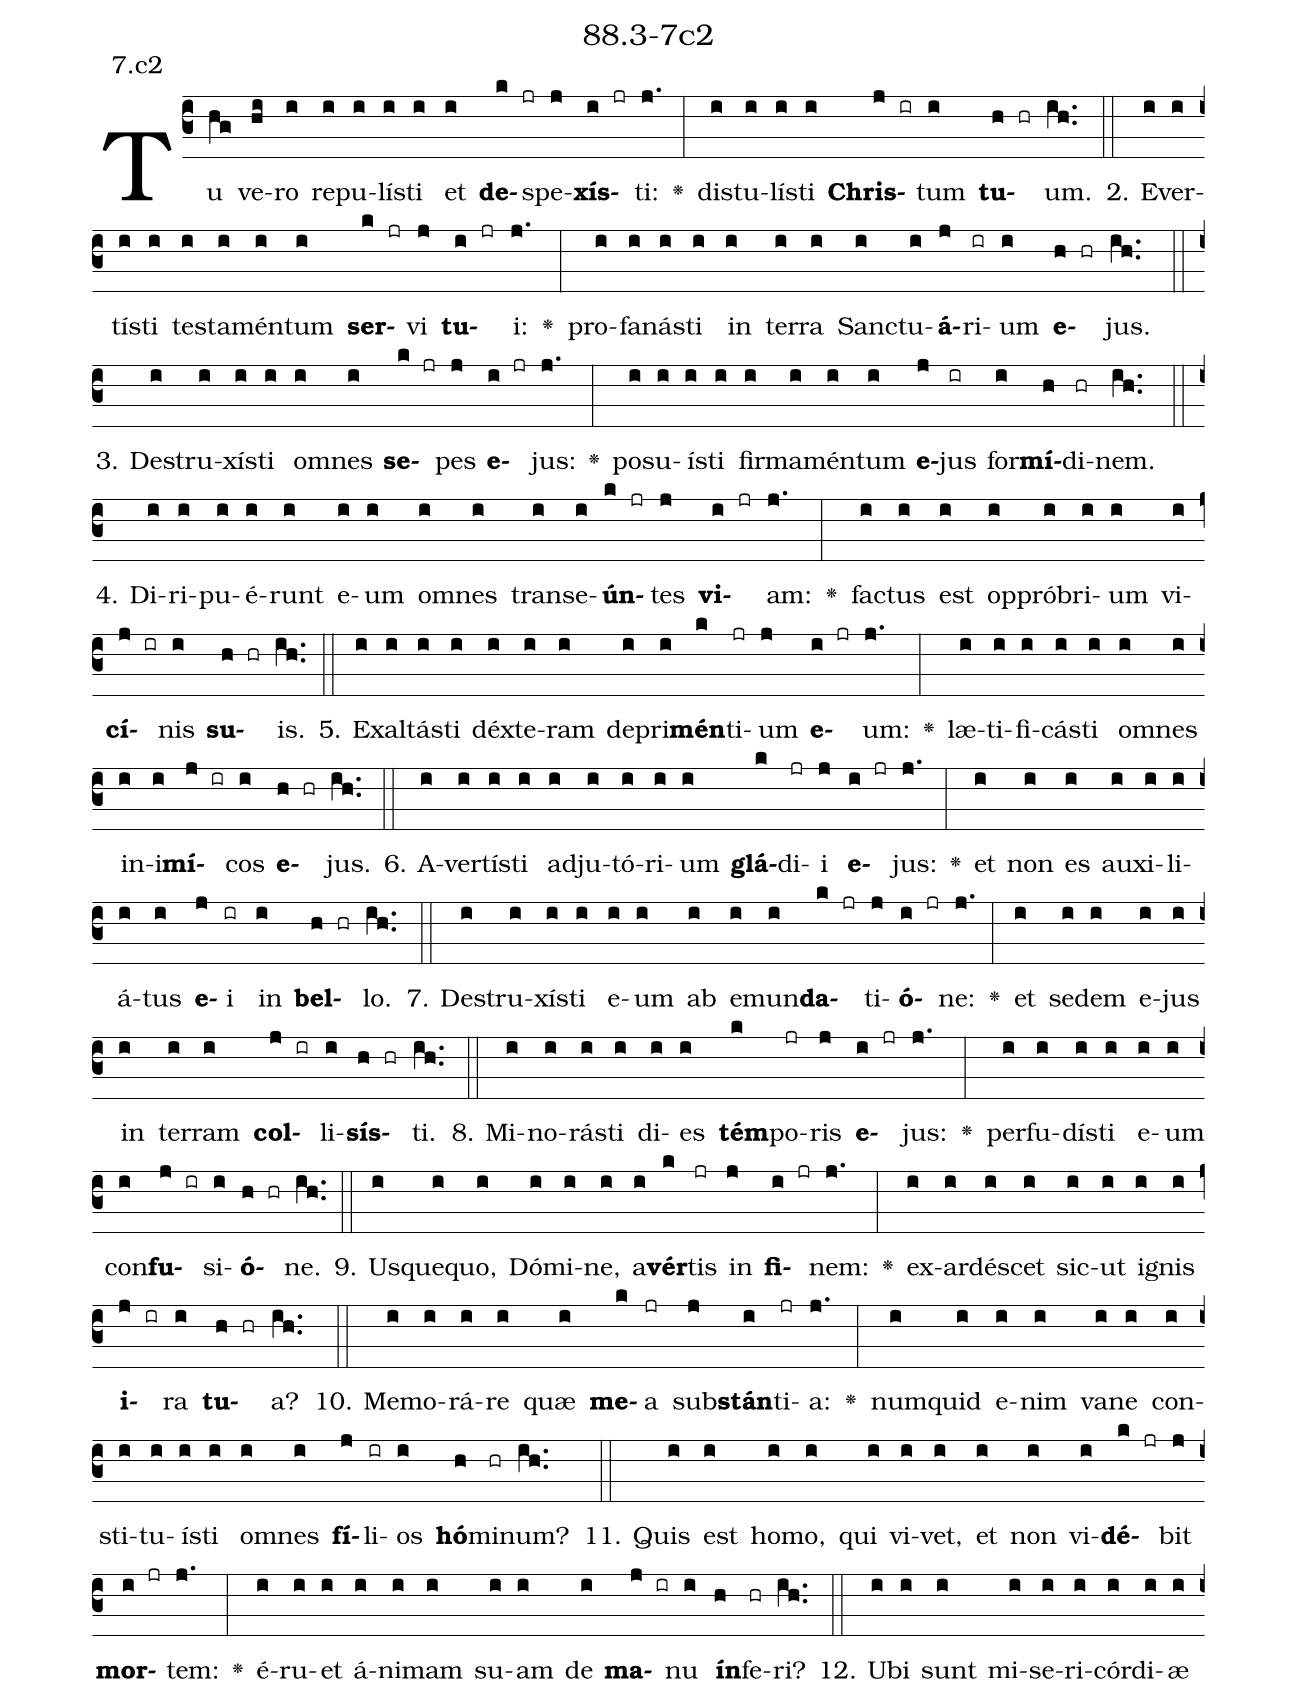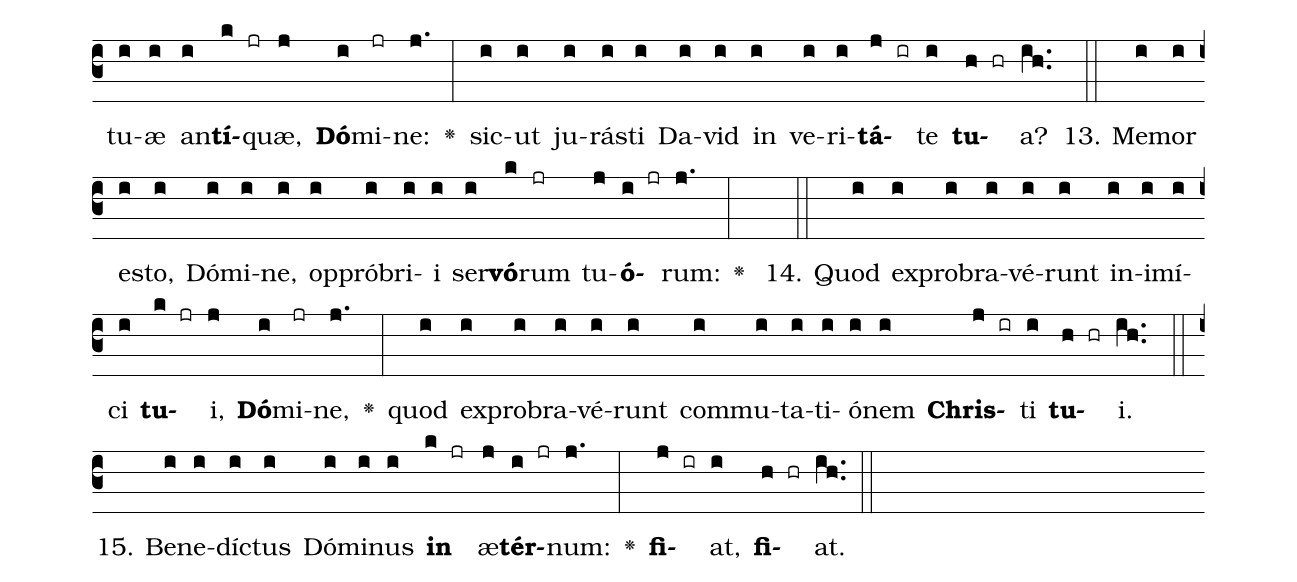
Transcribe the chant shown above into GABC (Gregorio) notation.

name: 88.3-7c2;
annotation: 7.c2;
%%
(c3)Tu(hg) ve(hi)ro(i) re(i)pu(i)lís(i)ti(i) et(i) <b>de</b>(k jr)spe(j)<b>xís</b>(i jr)ti:(j.) <v>\greheightstar</v>(:) dis(i)tu(i)lís(i)ti(i) <b>Chris</b>(j ir)tum(i) <b>tu</b>(h hr)um.(ih..) (::)
2. E(i)ver(i)tís(i)ti(i) tes(i)ta(i)mén(i)tum(i) <b>ser</b>(k jr)vi(j) <b>tu</b>(i jr)i:(j.) <v>\greheightstar</v>(:) pro(i)fa(i)nás(i)ti(i) in(i) ter(i)ra(i) Sanc(i)tu(i)<b>á</b>(j)ri(ir)um(i) <b>e</b>(h hr)jus.(ih..) (::)
3. De(i)stru(i)xís(i)ti(i) om(i)nes(i) <b>se</b>(k jr)pes(j) <b>e</b>(i jr)jus:(j.) <v>\greheightstar</v>(:) po(i)su(i)ís(i)ti(i) fir(i)ma(i)mén(i)tum(i) <b>e</b>(j)jus(ir) for(i)<b>mí</b>(h)di(hr)nem.(ih..) (::)
4. Di(i)ri(i)pu(i)é(i)runt(i) e(i)um(i) om(i)nes(i) trans(i)e(i)<b>ún</b>(k jr)tes(j) <b>vi</b>(i jr)am:(j.) <v>\greheightstar</v>(:) fac(i)tus(i) est(i) op(i)pró(i)bri(i)um(i) vi(i)<b>cí</b>(j ir)nis(i) <b>su</b>(h hr)is.(ih..) (::)
5. Ex(i)al(i)tás(i)ti(i) déx(i)te(i)ram(i) de(i)pri(i)<b>mén</b>(k)ti(jr)um(j) <b>e</b>(i jr)um:(j.) <v>\greheightstar</v>(:) læ(i)ti(i)fi(i)cás(i)ti(i) om(i)nes(i) in(i)i(i)<b>mí</b>(j ir)cos(i) <b>e</b>(h hr)jus.(ih..) (::)
6. A(i)ver(i)tís(i)ti(i) ad(i)ju(i)tó(i)ri(i)um(i) <b>glá</b>(k)di(jr)i(j) <b>e</b>(i jr)jus:(j.) <v>\greheightstar</v>(:) et(i) non(i) es(i) au(i)xi(i)li(i)á(i)tus(i) <b>e</b>(j)i(ir) in(i) <b>bel</b>(h hr)lo.(ih..) (::)
7. De(i)stru(i)xís(i)ti(i) e(i)um(i) ab(i) e(i)mun(i)<b>da</b>(k jr)ti(j)<b>ó</b>(i jr)ne:(j.) <v>\greheightstar</v>(:) et(i) se(i)dem(i) e(i)jus(i) in(i) ter(i)ram(i) <b>col</b>(j ir)li(i)<b>sís</b>(h hr)ti.(ih..) (::)
8. Mi(i)no(i)rás(i)ti(i) di(i)es(i) <b>tém</b>(k)po(jr)ris(j) <b>e</b>(i jr)jus:(j.) <v>\greheightstar</v>(:) per(i)fu(i)dís(i)ti(i) e(i)um(i) con(i)<b>fu</b>(j ir)si(i)<b>ó</b>(h hr)ne.(ih..) (::)
9. Us(i)que(i)quo,(i) Dó(i)mi(i)ne,(i) a(i)<b>vér</b>(k)tis(jr) in(j) <b>fi</b>(i jr)nem:(j.) <v>\greheightstar</v>(:) ex(i)ar(i)dé(i)scet(i) sic(i)ut(i) i(i)gnis(i) <b>i</b>(j ir)ra(i) <b>tu</b>(h hr)a?(ih..) (::)
10. Me(i)mo(i)rá(i)re(i) quæ(i) <b>me</b>(k)a(jr) sub(j)<b>stán</b>(i)ti(jr)a:(j.) <v>\greheightstar</v>(:) num(i)quid(i) e(i)nim(i) va(i)ne(i) con(i)sti(i)tu(i)ís(i)ti(i) om(i)nes(i) <b>fí</b>(j)li(ir)os(i) <b>hó</b>(h)mi(hr)num?(ih..) (::)
11. Quis(i) est(i) ho(i)mo,(i) qui(i) vi(i)vet,(i) et(i) non(i) vi(i)<b>dé</b>(k jr)bit(j) <b>mor</b>(i jr)tem:(j.) <v>\greheightstar</v>(:) é(i)ru(i)et(i) á(i)ni(i)mam(i) su(i)am(i) de(i) <b>ma</b>(j ir)nu(i) <b>ín</b>(h)fe(hr)ri?(ih..) (::)
12. U(i)bi(i) sunt(i) mi(i)se(i)ri(i)cór(i)di(i)æ(i) tu(i)æ(i) an(i)<b>tí</b>(k jr)quæ,(j) <b>Dó</b>(i)mi(jr)ne:(j.) <v>\greheightstar</v>(:) sic(i)ut(i) ju(i)rás(i)ti(i) Da(i)vid(i) in(i) ve(i)ri(i)<b>tá</b>(j ir)te(i) <b>tu</b>(h hr)a?(ih..) (::)
13. Me(i)mor(i) es(i)to,(i) Dó(i)mi(i)ne,(i) op(i)pró(i)bri(i)i(i) ser(i)<b>vó</b>(k)rum(jr) tu(j)<b>ó</b>(i jr)rum:(j.) <v>\greheightstar</v>(:)  (::)
14. Quod(i) ex(i)pro(i)bra(i)vé(i)runt(i) in(i)i(i)mí(i)ci(i) <b>tu</b>(k jr)i,(j) <b>Dó</b>(i)mi(jr)ne,(j.) <v>\greheightstar</v>(:) quod(i) ex(i)pro(i)bra(i)vé(i)runt(i) com(i)mu(i)ta(i)ti(i)ó(i)nem(i) <b>Chris</b>(j ir)ti(i) <b>tu</b>(h hr)i.(ih..) (::)
15. Be(i)ne(i)díc(i)tus(i) Dó(i)mi(i)nus(i) <b>in</b>(k jr) æ(j)<b>tér</b>(i jr)num:(j.) <v>\greheightstar</v>(:) <b>fi</b>(j ir)at,(i) <b>fi</b>(h hr)at.(ih..) (::)
